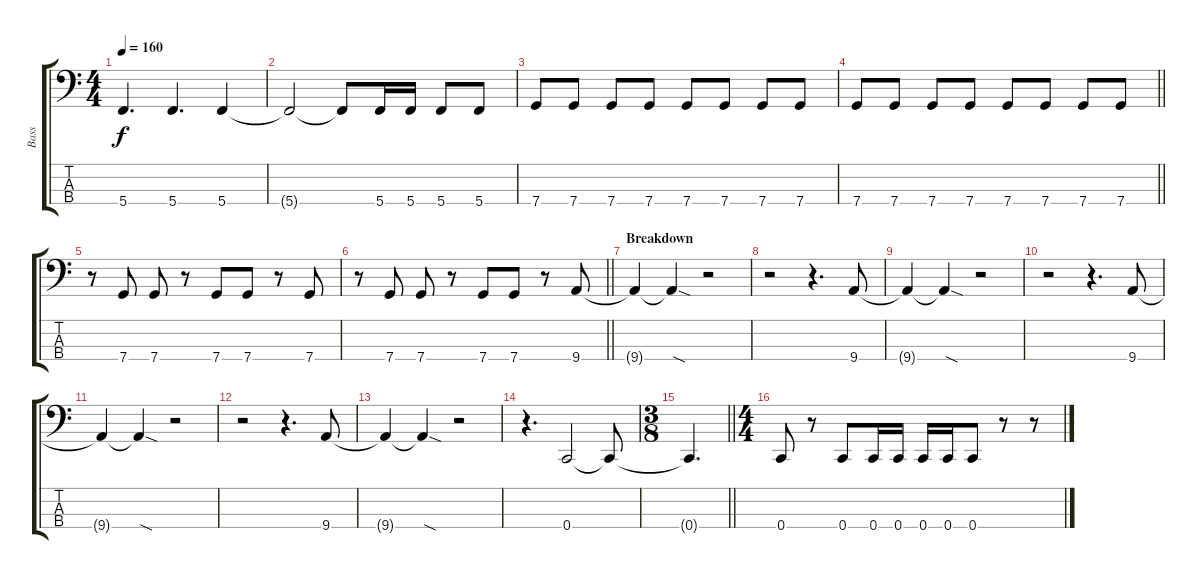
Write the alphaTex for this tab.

\track ("Bass" "Bass") {instrument electricbassfinger}
\staff {score tabs}
\tuning (F2 C2 G1 C1) {hide}
\ts (4 4)
\tempo 160
\clef f4
\ks c
5.4.4{d dy f} 5.4.4{d} 5.4.4 |
5.4{t}.2 5.4{t}.8 5.4.16 5.4.16 5.4.8 5.4.8 |
7.4.8 7.4.8 7.4.8 7.4.8 7.4.8 7.4.8 7.4.8 7.4.8 |
\barLineRight lightlight
7.4.8 7.4.8 7.4.8 7.4.8 7.4.8 7.4.8 7.4.8 7.4.8 |
\section ("" "")
r.8 7.4.8 7.4.8 r.8 7.4.8 7.4.8 r.8 7.4.8 |
\barLineRight lightlight
r.8 7.4.8 7.4.8 r.8 7.4.8 7.4.8 r.8 9.4.8 |
\section ("" "Breakdown")
9.4{t}.4 9.4{sod t}.4 r.2 |
r.2 r.4{d} 9.4.8 |
9.4{t}.4 9.4{sod t}.4 r.2 |
r.2 r.4{d} 9.4.8 |
9.4{t}.4 9.4{sod t}.4 r.2 |
r.2 r.4{d} 9.4.8 |
9.4{t}.4 9.4{sod t}.4 r.2 |
r.4{d} 0.4.2 0.4{t}.8 |
\ts (3 8)
\barLineRight lightlight
0.4{t}.4{d} |
\ts (4 4)
\section ("" "")
0.4.8 r.8 0.4.8 0.4.16 0.4.16 0.4.16 0.4.16 0.4.8 r.8 r.8
